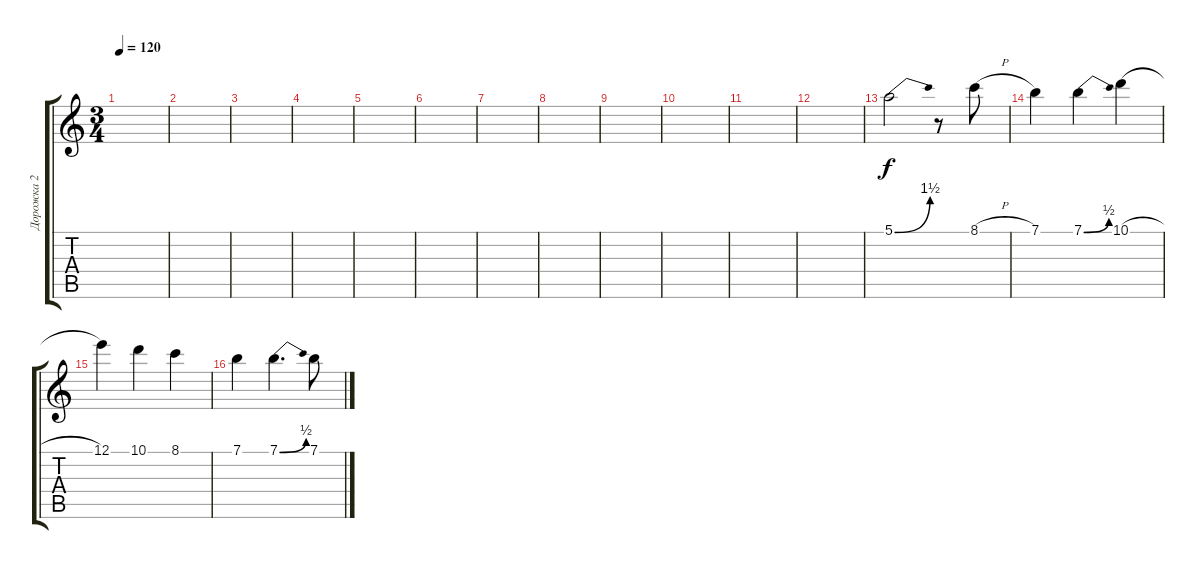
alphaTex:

\track ("Дорожка 2" "Дорожка 2") {instrument acousticguitarsteel}
\staff {score tabs}
\tuning (E4 B3 G3 D3 A2 E2) {hide}
\ts (3 4)
\tempo 120
\clef g2
\ks c
|
|
|
|
|
|
|
|
|
|
|
|
5.1{be (bend 0 0 60 6)}.2 r.8 8.1{h}.8 |
7.1.4 7.1{be (bend 0 0 60 2)}.4 10.1{h}.4 |
12.1.4 10.1.4 8.1.4 |
7.1.4 7.1{be (bend 0 0 60 2)}.4{d} 7.1.8
